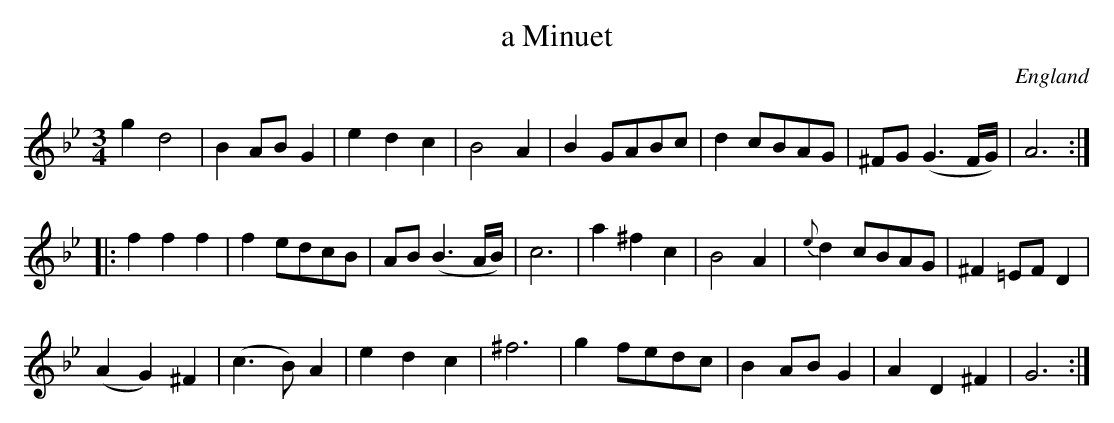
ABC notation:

X:1
T:a Minuet
L:1/8
M:3/4
O:England
K:Bb major
g2 d4   | B2 ABG2 | e2   d2c2  | B4 A2 |\
B2 GABc | d2 cBAG | ^FG (G3F/G/) | A6 ::
f2  f2f2 | f2 edcB | AB (B3A/B/) | c6 |\
a2 ^f2c2 | B4 A2 | {e}d2 cBAG | ^F2 =EF D2 |
(A2 G2)^F2 | (c3 B) A2 | e2 d2 c2 | ^f6 |\
g2 fedc | B2 AB G2 | A2 D2 ^F2 | G6 :|
